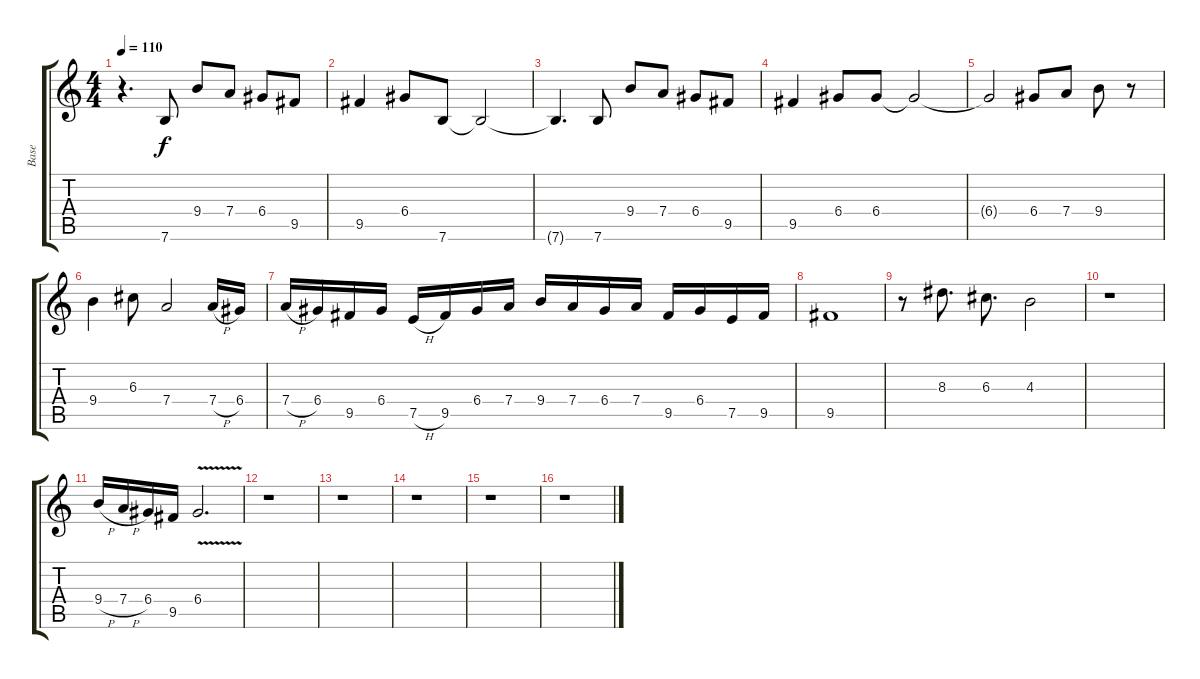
\track ("Base" "Base") {instrument overdrivenguitar}
\staff {score tabs}
\tuning (E4 B3 G3 D3 A2 E2) {hide}
\ts (4 4)
\tempo 110
\clef g2
\ks c
r.4{d dy f volume 12 instrument electricguitarjazz} 7.6.8 9.4.8 7.4.8 6.4.8 9.5.8 |
9.5.4 6.4.8 7.6.8 7.6{t}.2 |
7.6{t}.4{d} 7.6.8 9.4.8 7.4.8 6.4.8 9.5.8 |
9.5.4 6.4.8 6.4.8 6.4{t}.2 |
6.4{t}.2 6.4.8 7.4.8 9.4.8 r.8 |
9.4.4 6.3.8 7.4.2 7.4{h}.16 6.4.16 |
7.4{h}.16 6.4.16 9.5.16 6.4.16 7.5{h}.16 9.5.16 6.4.16 7.4.16 9.4.16 7.4.16 6.4.16 7.4.16 9.5.16 6.4.16 7.5.16 9.5.16 |
9.5.1 |
r.8 8.3.8{d} 6.3.8{d} 4.3.2 |
r.1 |
9.4{h}.16 7.4{h}.16 6.4.16 9.5.16 6.4{v}.2{d} |
r.1 |
r.1 |
r.1 |
r.1 |
r.1
